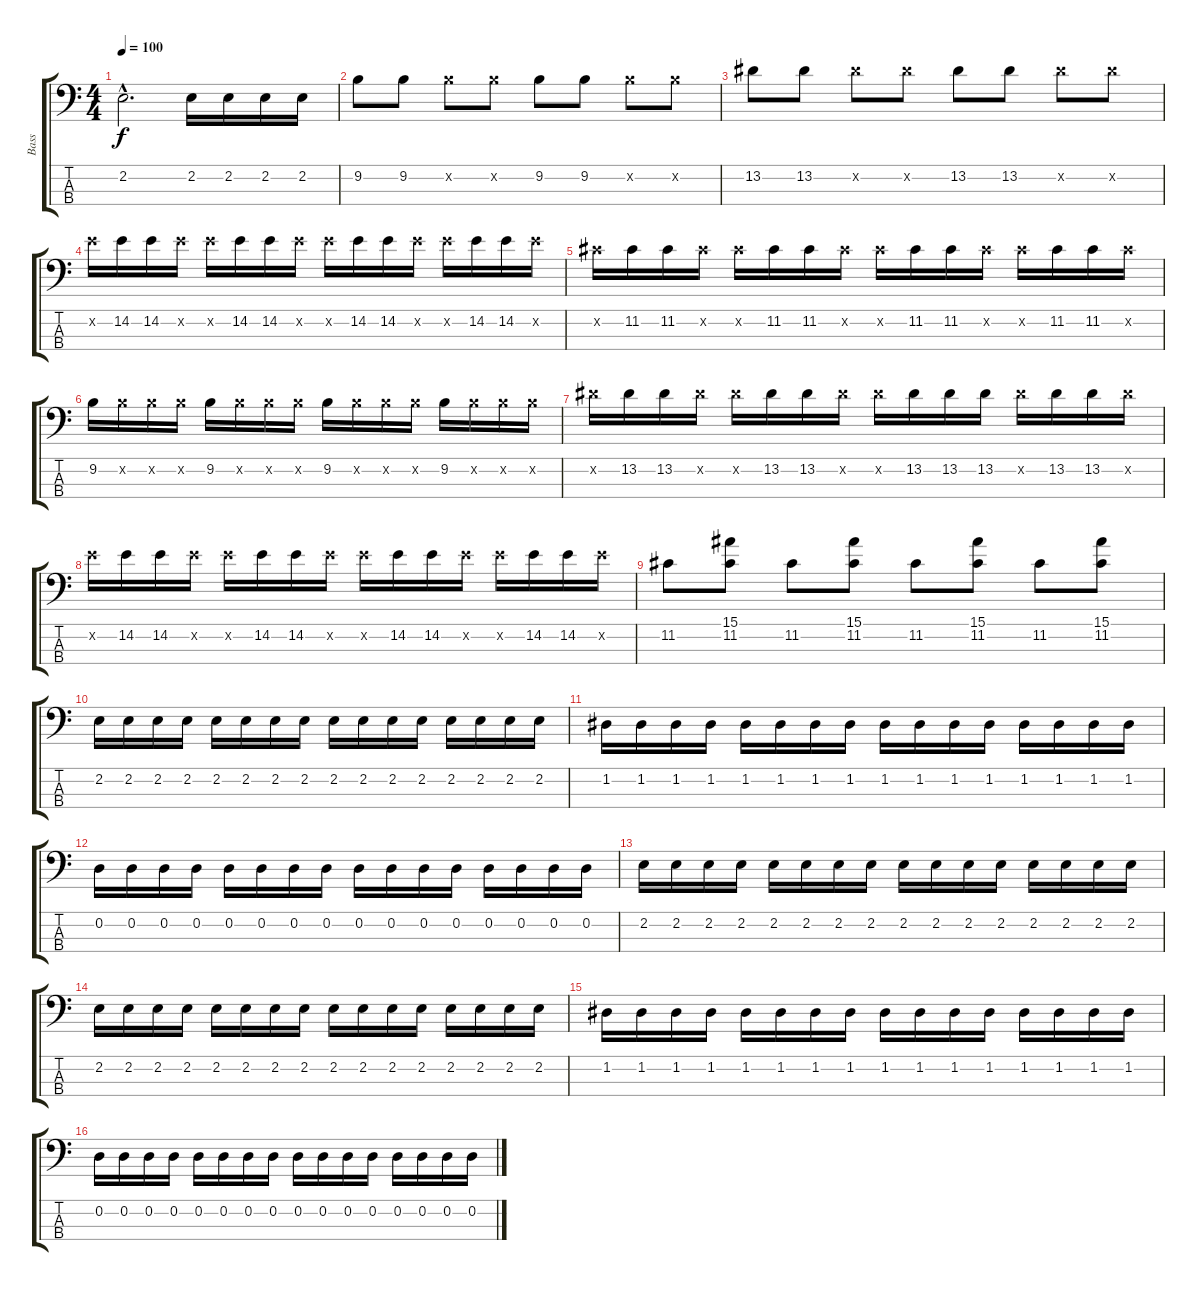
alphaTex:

\track ("Bass" "Bass") {instrument electricbassfinger}
\staff {score tabs}
\tuning (G2 D2 A1 E1) {hide}
\ts (4 4)
\tempo 100
\clef f4
\ks c
2.2{hac}.2{d dy f} 2.2.16 2.2.16 2.2.16 2.2.16 |
9.2.8 9.2.8 9.2{x}.8 9.2{x}.8 9.2.8 9.2.8 9.2{x}.8 9.2{x}.8 |
13.2.8 13.2.8 13.2{x}.8 13.2{x}.8 13.2.8 13.2.8 13.2{x}.8 13.2{x}.8 |
14.2{x}.16 14.2.16 14.2.16 14.2{x}.16 14.2{x}.16 14.2.16 14.2.16 14.2{x}.16 14.2{x}.16 14.2.16 14.2.16 14.2{x}.16 14.2{x}.16 14.2.16 14.2.16 14.2{x}.16 |
11.2{x}.16 11.2.16 11.2.16 11.2{x}.16 11.2{x}.16 11.2.16 11.2.16 11.2{x}.16 11.2{x}.16 11.2.16 11.2.16 11.2{x}.16 11.2{x}.16 11.2.16 11.2.16 11.2{x}.16 |
9.2.16 9.2{x}.16 9.2{x}.16 9.2{x}.16 9.2.16 9.2{x}.16 9.2{x}.16 9.2{x}.16 9.2.16 9.2{x}.16 9.2{x}.16 9.2{x}.16 9.2.16 9.2{x}.16 9.2{x}.16 9.2{x}.16 |
13.2{x}.16 13.2.16 13.2.16 13.2{x}.16 13.2{x}.16 13.2.16 13.2.16 13.2{x}.16 13.2{x}.16 13.2.16 13.2.16 13.2.16 13.2{x}.16 13.2.16 13.2.16 13.2{x}.16 |
14.2{x}.16 14.2.16 14.2.16 14.2{x}.16 14.2{x}.16 14.2.16 14.2.16 14.2{x}.16 14.2{x}.16 14.2.16 14.2.16 14.2{x}.16 14.2{x}.16 14.2.16 14.2.16 14.2{x}.16 |
11.2.8 (15.1 11.2).8 11.2.8 (15.1 11.2).8 11.2.8 (15.1 11.2).8 11.2.8 (15.1 11.2).8 |
2.2.16 2.2.16 2.2.16 2.2.16 2.2.16 2.2.16 2.2.16 2.2.16 2.2.16 2.2.16 2.2.16 2.2.16 2.2.16 2.2.16 2.2.16 2.2.16 |
1.2.16 1.2.16 1.2.16 1.2.16 1.2.16 1.2.16 1.2.16 1.2.16 1.2.16 1.2.16 1.2.16 1.2.16 1.2.16 1.2.16 1.2.16 1.2.16 |
0.2.16 0.2.16 0.2.16 0.2.16 0.2.16 0.2.16 0.2.16 0.2.16 0.2.16 0.2.16 0.2.16 0.2.16 0.2.16 0.2.16 0.2.16 0.2.16 |
2.2.16 2.2.16 2.2.16 2.2.16 2.2.16 2.2.16 2.2.16 2.2.16 2.2.16 2.2.16 2.2.16 2.2.16 2.2.16 2.2.16 2.2.16 2.2.16 |
2.2.16 2.2.16 2.2.16 2.2.16 2.2.16 2.2.16 2.2.16 2.2.16 2.2.16 2.2.16 2.2.16 2.2.16 2.2.16 2.2.16 2.2.16 2.2.16 |
1.2.16 1.2.16 1.2.16 1.2.16 1.2.16 1.2.16 1.2.16 1.2.16 1.2.16 1.2.16 1.2.16 1.2.16 1.2.16 1.2.16 1.2.16 1.2.16 |
0.2.16 0.2.16 0.2.16 0.2.16 0.2.16 0.2.16 0.2.16 0.2.16 0.2.16 0.2.16 0.2.16 0.2.16 0.2.16 0.2.16 0.2.16 0.2.16
